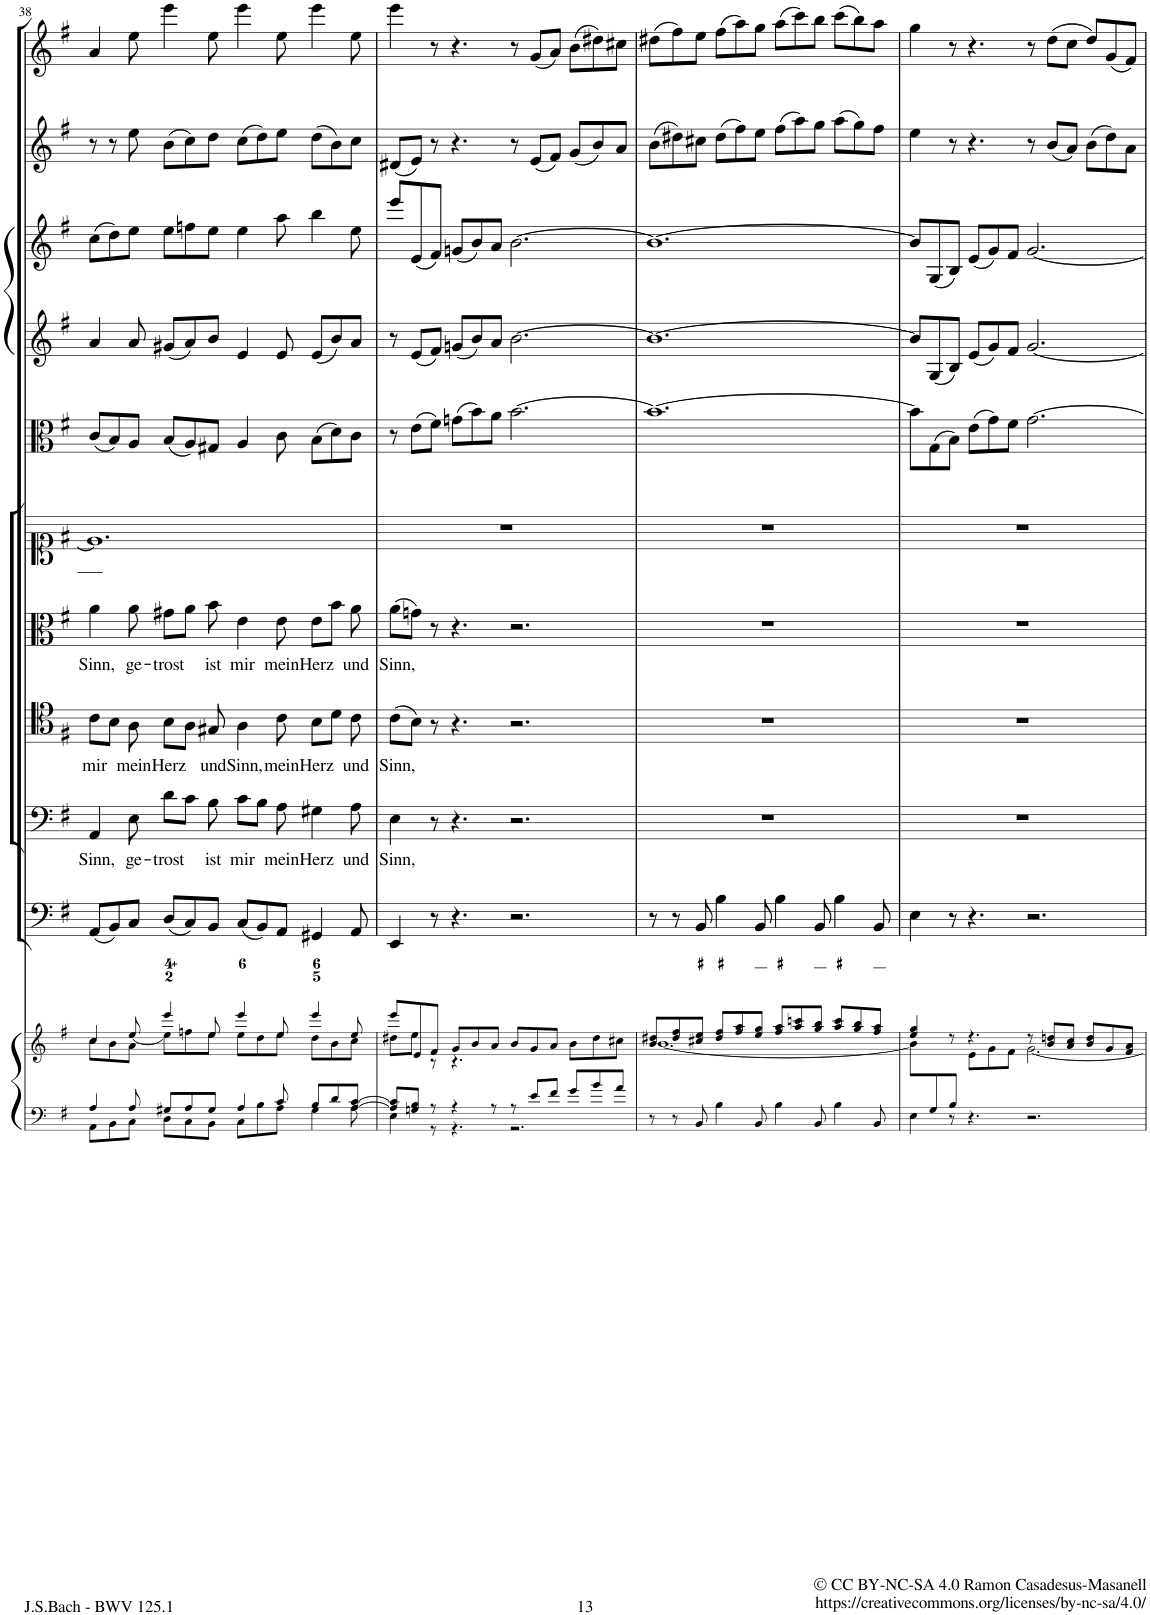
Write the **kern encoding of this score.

**kern	**kern	**kern	**kern	**text	**kern	**text	**kern	**text	**kern	**kern	**kern	**kern	**kern	**kern
*part11	*part11	*part10	*part9	*part9	*part8	*part8	*part7	*part7	*part6	*part5	*part4	*part3	*part2	*part1
*staff12	*staff11	*staff10	*staff9	*staff9	*staff8	*staff8	*staff7	*staff7	*staff6	*staff5	*staff4	*staff3	*staff2	*staff1
*I"Piano reduction	*	*I"Continuo	*I"Basso	*	*I"Tenore	*	*I"Alto	*	*I"Soprano Corno col Soprano	*I"Viola	*I"Violino II	*I"Violino I	*I"Oboe	*I"Flauto traverso
*I'Pno	*	*	*	*	*	*	*	*	*	*I'Vla	*I'Vln	*I'Vln	*I'Ob	*I'Fl
!!LO:PB:g=z
*clefF4	*clefG2	*clefF4	*clefF4	*	*clefC4	*	*clefC3	*	*clefC1	*clefC3	*clefG2	*clefG2	*clefG2	*clefG2
*k[f#]	*k[f#]	*k[f#]	*k[f#]	*	*k[f#]	*	*k[f#]	*	*k[f#]	*k[f#]	*k[f#]	*k[f#]	*k[f#]	*k[f#]
*M12/8	*M12/8	*M12/8	*M12/8	*	*M12/8	*	*M12/8	*	*M12/8	*M12/8	*M12/8	*M12/8	*M12/8	*M12/8
=38	=38	=38	=38	=38	=38	=38	=38	=38	=38	=38	=38	=38	=38	=38
*^	*^	*	*	*	*	*	*	*	*	*	*	*	*	*
!	!	!	!	!	!	!LO:LY:b	!	!LO:LY:b	!	!LO:LY:b	!	!	!	!	!	!
4A/	8AA\L	4cc/	8cc\L	(8AA/L	4AA/	Sinn,	8c\L	mir	4a\	Sinn,	1.e]	(8c/L	4a/	(8cc\L	8r	4a/
.	8BB\	.	8b\	8BB/)	.	.	8B\J	.	.	.	.	8B/)	.	8dd\)	8r	.
!	!	!	!	!	!	!LO:LY:b	!	!LO:LY:b	!	!LO:LY:b	!	!	!	!	!	!
8A/	8C\J	[<8ee/	8a\J	8C/J	8E\	ge-	8A\	mein	8a\	ge-	.	8A/J	8a/	8ee\J	8ee\	8ee\
!	!	!	!	!	!	!LO:LY:b	!	!LO:LY:b	!	!LO:LY:b	!	!	!	!	!	!
8G#X/L	8D\L	4eee/	8ee\L]	(8D/L	8d\L	-trost	8B\L	Herz	8g#X\L	-trost	.	(8B/L	(8g#X/L	8ee\L	(8b\L	4eee\
8A/	8C\	.	8ffn\	8C/)	8c\J	.	8A\J	.	8a\J	.	.	8A/)	8a/)	8ffn\	8cc\)	.
!	!	!	!	!	!	!LO:LY:b	!	!LO:LY:b	!	!LO:LY:b	!	!	!	!	!	!
8G#/J	8BB\J	8ee/	8ee\J	8BB/J	8B\	ist	8G#X/	und	8b\	ist	.	8G#X/J	8b/J	8ee\J	8dd\J	8ee\
!	!	!	!	!	!	!LO:LY:b	!	!LO:LY:b	!	!LO:LY:b	!	!	!	!	!	!
4A/	8C\L	4eee/	8ee\L	(8C/L	8c\L	mir	4A\	Sinn,	4e\	mir	.	4A/	4e/	4ee\	(8cc\L	4eee\
.	8B\	.	8dd\	8BB/)	8B\J	.	.	.	.	.	.	.	.	.	8dd\)	.
!	!	!	!	!	!	!LO:LY:b	!	!LO:LY:b	!	!LO:LY:b	!	!	!	!	!	!
8c/	8A\J	8ee/	8ee\J	8AA/J	8A\	mein	8c\	mein	8e\	mein	.	8c\	8e/	8aa\	8ee\J	8ee\
!	!	!	!	!	!	!LO:LY:b	!	!LO:LY:b	!	!LO:LY:b	!	!	!	!	!	!
8B/L	4G#\	4eee/	8dd\L	4GG#X/	4G#X\	Herz	8B\L	Herz	8e\L	Herz	.	(8B\L	(8e/L	4bb\	(8dd\L	4eee\
8d/	.	.	8b\	.	.	.	8d\J	.	8b\J	.	.	8d\)	8b/)	.	8b\)	.
!	!	!	!	!	!	!LO:LY:b	!	!LO:LY:b	!	!LO:LY:b	!	!	!	!	!	!
[8A/ [8c/J	8A\	8ee/	8cc\J	8AA/	8A\	und	8c\	und	8a\	und	.	8c\J	8a/J	8ee\	8cc\J	8ee\
=39	=39	=39	=39	=39	=39	=39	=39	=39	=39	=39	=39	=39	=39	=39	=39	=39
!	!	!	!	!	!	!LO:LY:b	!	!LO:LY:b	!	!LO:LY:b	!	!	!	!	!	!
8A/] 8c/]L	4E\	8eee/L	8dd#X\L	4EE/	4E\	Sinn,	(8c\L	Sinn,	(8a\L	Sinn,	1.r	8r	8r	8eee/L	(8d#X/L	4eee\
8Gn/ 8B/J	.	8e/	8ee\J	.	.	.	8B\J)	.	8gn\J)	.	.	(8e\L	(8e/L	(8e/	8e/J)	.
8r	8r	8f#/J	8r	8r	8r	.	8r	.	8r	.	.	8f#\J)	8f#/J)	8f#/J)	8r	8r
4r	4.r	8g/L	4.r	4.r	4.r	.	4.r	.	4.r	.	.	(8gn\L	(8gn/L	(8gn/L	4.r	4.r
.	.	8b/	.	.	.	.	.	.	.	.	.	8b\)	8b/)	8b/)	.	.
8r	.	8a/J	.	.	.	.	.	.	.	.	.	8a\J	8a/J	8a/J	.	.
8r	2.r	8b/L	2.ryy	2.r	2.r	.	2.r	.	2.r	.	.	[2.b\	[2.b\	[2.b\	8r	8r
8e/L	.	8g/	.	.	.	.	.	.	.	.	.	.	.	.	(8e/L	(8g/L
8f#/J	.	8a/J	.	.	.	.	.	.	.	.	.	.	.	.	8f#/J)	8a/J)
8g/L	.	8b\L	.	.	.	.	.	.	.	.	.	.	.	.	(8g/L	(8b\L
8b/	.	8dd#\	.	.	.	.	.	.	.	.	.	.	.	.	8b/)	8dd#X\)
8a/J	.	8cc#X\J	.	.	.	.	.	.	.	.	.	.	.	.	8a/J	8cc#X\J
*v	*v	*	*	*	*	*	*	*	*	*	*	*	*	*	*	*
=40	=40	=40	=40	=40	=40	=40	=40	=40	=40	=40	=40	=40	=40	=40	=40
8r	8b/ 8dd#X/L	[1.b	8r	1.r	.	1.r	.	1.r	.	1.r	1.b_	1.b_	1.b_	(8b\L	(8dd#X\L
8r	8dd#/ 8ff#/	.	8r	.	.	.	.	.	.	.	.	.	.	8dd#X\)	8ff#\)
8BB/	8cc#X/ 8ee/J	.	8BB/	.	.	.	.	.	.	.	.	.	.	8cc#X\J	8ee\J
4B\	8dd#/ 8ff#/L	.	4B\	.	.	.	.	.	.	.	.	.	.	(8dd#\L	(8ff#\L
.	8ff#/ 8aa/	.	.	.	.	.	.	.	.	.	.	.	.	8ff#\)	8aa\)
8BB/	8ee/ 8gg/J	.	8BB/	.	.	.	.	.	.	.	.	.	.	8ee\J	8gg\J
4B\	8ff#/ 8aa/L	.	4B\	.	.	.	.	.	.	.	.	.	.	(8ff#\L	(8aa\L
.	8aa/ 8cccn/	.	.	.	.	.	.	.	.	.	.	.	.	8aa\)	8ccc\)
8BB/	8gg/ 8bb/J	.	8BB/	.	.	.	.	.	.	.	.	.	.	8gg\J	8bb\J
4B\	8aa/ 8ccc/L	.	4B\	.	.	.	.	.	.	.	.	.	.	(8aa\L	(8ccc\L
.	8gg/ 8bb/	.	.	.	.	.	.	.	.	.	.	.	.	8gg\)	8bb\)
8BB/	8ff#/ 8aa/J	.	8BB/	.	.	.	.	.	.	.	.	.	.	8ff#\J	8aa\J
=41	=41	=41	=41	=41	=41	=41	=41	=41	=41	=41	=41	=41	=41	=41	=41
*^	*	*	*	*	*	*	*	*	*	*	*	*	*	*	*
8ryy	4E\	4ee/ 4gg/	8b\L]	4E\	1.r	.	1.r	.	1.r	.	1.r	8b\L]	8b/L]	8b/L]	4ee\	4gg\
8G/	.	.	4ryy	.	.	.	.	.	.	.	.	(8G\	(8G/	(8G/	.	.
8B/J	8r	8r	.	8r	.	.	.	.	.	.	.	8B\J)	8B/J)	8B/J)	8r	8r
1ryy	4.r	4.r	8e\L	4.r	.	.	.	.	.	.	.	(8e\L	(8e/L	(8e/L	4.r	4.r
.	.	.	8g\	.	.	.	.	.	.	.	.	8g\)	8g/)	8g/)	.	.
.	.	.	8f#\J	.	.	.	.	.	.	.	.	8f#\J	8f#/J	8f#/J	.	.
.	2.r	8r	[2.g\	2.r	.	.	.	.	.	.	.	[2.g\	[2.g/	[2.g/	8r	8r
.	.	8b/ 8ddn/L	.	.	.	.	.	.	.	.	.	.	.	.	(8b/L	(8dd\L
.	.	8a/ 8cc/J	.	.	.	.	.	.	.	.	.	.	.	.	8a/J)	8cc\J
.	.	8b/ 8dd/L	.	.	.	.	.	.	.	.	.	.	.	.	(8b\L	8dd/L)
.	.	8g/	.	.	.	.	.	.	.	.	.	.	.	.	8dd\)	(8g/
8ryy	.	8f#/ 8a/J	.	.	.	.	.	.	.	.	.	.	.	.	8a\J	8f#/J)
*v	*v	*	*	*	*	*	*	*	*	*	*	*	*	*	*	*
*	*v	*v	*	*	*	*	*	*	*	*	*	*	*	*	*
=	=	=	=	=	=	=	=	=	=	=	=	=	=	=
*-	*-	*-	*-	*-	*-	*-	*-	*-	*-	*-	*-	*-	*-	*-
